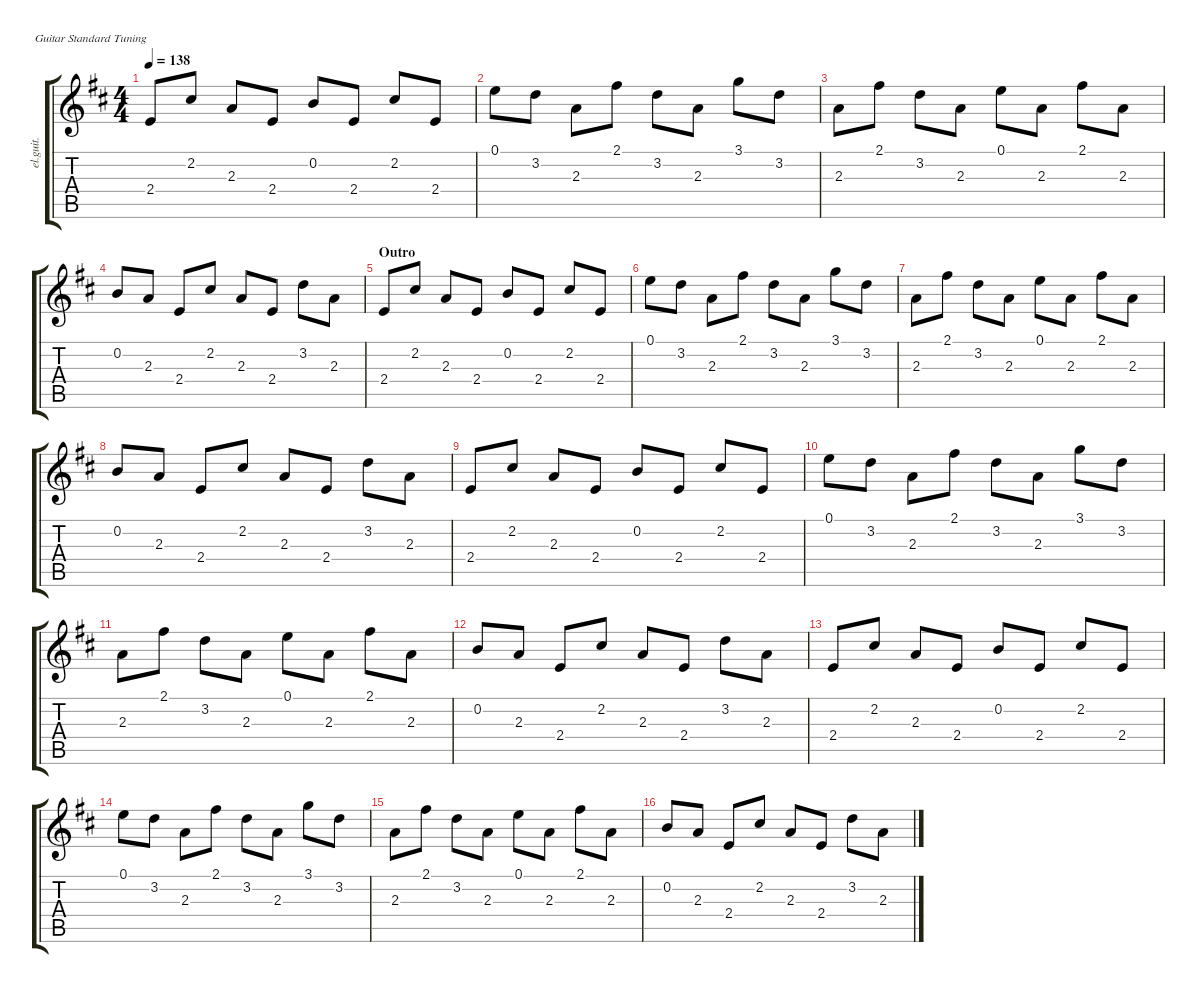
\hideDynamics
\bracketExtendMode groupsimilarinstruments
\otherSystemsTrackNameOrientation horizontal
\track ("EG3" "el.guit.") {instrument electricguitarclean}
\staff {score tabs}
\tuning (E4 B3 G3 D3 A2 E2)
\ts (4 4)
\tempo 138
\clef g2
\ks d
2.4{acc forcenatural}.8{dy mf} 2.2{acc #}.8 2.3{acc forcenatural}.8 2.4{acc forcenatural}.8 0.2{acc forcenatural}.8 2.4{acc forcenatural}.8 2.2{acc #}.8 2.4{acc forcenatural}.8 |
0.1{acc forcenatural}.8 3.2{acc forcenatural}.8 2.3{acc forcenatural}.8 2.1{acc #}.8 3.2{acc forcenatural}.8 2.3{acc forcenatural}.8 3.1{acc forcenatural}.8 3.2{acc forcenatural}.8 |
2.3{acc forcenatural}.8 2.1{acc #}.8 3.2{acc forcenatural}.8 2.3{acc forcenatural}.8 0.1{acc forcenatural}.8 2.3{acc forcenatural}.8 2.1{acc #}.8 2.3{acc forcenatural}.8 |
0.2{acc forcenatural}.8 2.3{acc forcenatural}.8 2.4{acc forcenatural}.8 2.2{acc #}.8 2.3{acc forcenatural}.8 2.4{acc forcenatural}.8 3.2{acc forcenatural}.8 2.3{acc forcenatural}.8 |
\section ("" "Outro")
2.4{acc forcenatural}.8{dy f} 2.2{acc #}.8 2.3{acc forcenatural}.8 2.4{acc forcenatural}.8 0.2{acc forcenatural}.8 2.4{acc forcenatural}.8 2.2{acc #}.8 2.4{acc forcenatural}.8 |
0.1{acc forcenatural}.8 3.2{acc forcenatural}.8 2.3{acc forcenatural}.8 2.1{acc #}.8 3.2{acc forcenatural}.8 2.3{acc forcenatural}.8 3.1{acc forcenatural}.8 3.2{acc forcenatural}.8 |
2.3{acc forcenatural}.8 2.1{acc #}.8 3.2{acc forcenatural}.8 2.3{acc forcenatural}.8 0.1{acc forcenatural}.8 2.3{acc forcenatural}.8 2.1{acc #}.8 2.3{acc forcenatural}.8 |
0.2{acc forcenatural}.8 2.3{acc forcenatural}.8 2.4{acc forcenatural}.8 2.2{acc #}.8 2.3{acc forcenatural}.8 2.4{acc forcenatural}.8 3.2{acc forcenatural}.8 2.3{acc forcenatural}.8 |
2.4{acc forcenatural}.8 2.2{acc #}.8 2.3{acc forcenatural}.8 2.4{acc forcenatural}.8 0.2{acc forcenatural}.8 2.4{acc forcenatural}.8 2.2{acc #}.8 2.4{acc forcenatural}.8 |
0.1{acc forcenatural}.8 3.2{acc forcenatural}.8 2.3{acc forcenatural}.8 2.1{acc #}.8 3.2{acc forcenatural}.8 2.3{acc forcenatural}.8 3.1{acc forcenatural}.8 3.2{acc forcenatural}.8 |
2.3{acc forcenatural}.8 2.1{acc #}.8 3.2{acc forcenatural}.8 2.3{acc forcenatural}.8 0.1{acc forcenatural}.8 2.3{acc forcenatural}.8 2.1{acc #}.8 2.3{acc forcenatural}.8 |
0.2{acc forcenatural}.8 2.3{acc forcenatural}.8 2.4{acc forcenatural}.8 2.2{acc #}.8 2.3{acc forcenatural}.8 2.4{acc forcenatural}.8 3.2{acc forcenatural}.8 2.3{acc forcenatural}.8 |
2.4{acc forcenatural}.8 2.2{acc #}.8 2.3{acc forcenatural}.8 2.4{acc forcenatural}.8 0.2{acc forcenatural}.8 2.4{acc forcenatural}.8 2.2{acc #}.8 2.4{acc forcenatural}.8 |
0.1{acc forcenatural}.8 3.2{acc forcenatural}.8 2.3{acc forcenatural}.8 2.1{acc #}.8 3.2{acc forcenatural}.8 2.3{acc forcenatural}.8 3.1{acc forcenatural}.8 3.2{acc forcenatural}.8 |
2.3{acc forcenatural}.8 2.1{acc #}.8 3.2{acc forcenatural}.8 2.3{acc forcenatural}.8 0.1{acc forcenatural}.8 2.3{acc forcenatural}.8 2.1{acc #}.8 2.3{acc forcenatural}.8 |
0.2{acc forcenatural}.8 2.3{acc forcenatural}.8 2.4{acc forcenatural}.8 2.2{acc #}.8 2.3{acc forcenatural}.8 2.4{acc forcenatural}.8 3.2{acc forcenatural}.8 2.3{acc forcenatural}.8
